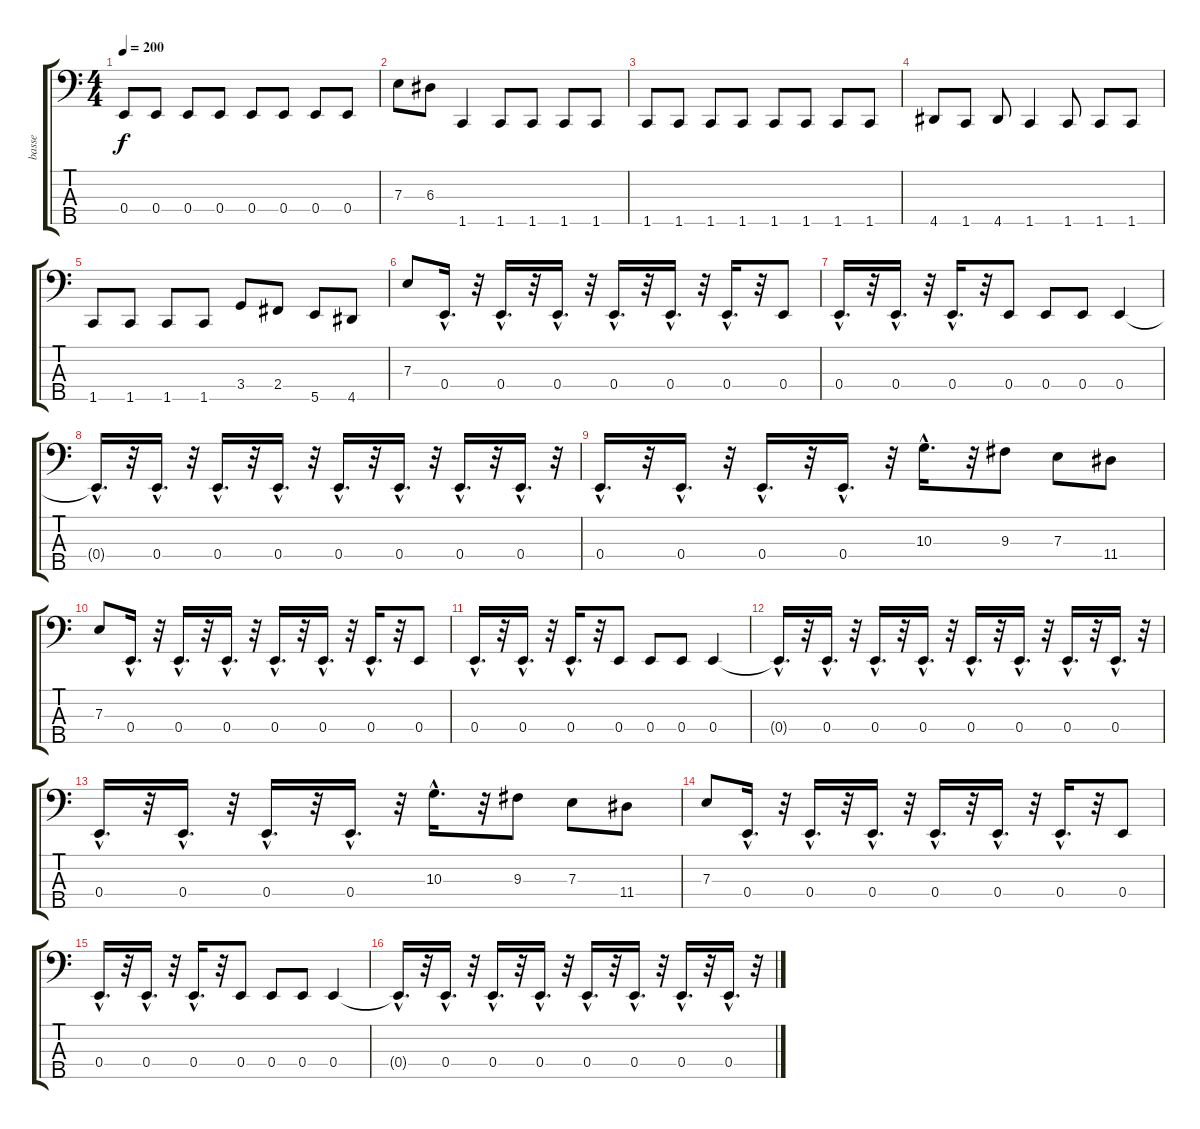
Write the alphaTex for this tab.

\track ("basse" "basse") {instrument electricbassfinger}
\staff {score tabs}
\tuning (G2 D2 A1 E1 B0) {hide}
\ts (4 4)
\tempo 200
\clef f4
\ks c
0.4.8{dy f} 0.4.8 0.4.8 0.4.8 0.4.8 0.4.8 0.4.8 0.4.8 |
7.3.8 6.3.8 1.5.4 1.5.8 1.5.8 1.5.8 1.5.8 |
1.5.8 1.5.8 1.5.8 1.5.8 1.5.8 1.5.8 1.5.8 1.5.8 |
4.5.8 1.5.8 4.5.8 1.5.4 1.5.8 1.5.8 1.5.8 |
1.5.8 1.5.8 1.5.8 1.5.8 3.4.8 2.4.8 5.5.8 4.5.8 |
7.3.8 0.4{hac}.16{d} r.32 0.4{hac}.16{d} r.32 0.4{hac}.16{d} r.32 0.4{hac}.16{d} r.32 0.4{hac}.16{d} r.32 0.4{hac}.16{d} r.32 0.4.8 |
0.4{hac}.16{d} r.32 0.4{hac}.16{d} r.32 0.4{hac}.16{d} r.32 0.4.8 0.4.8 0.4.8 0.4.4 |
0.4{hac t}.16{d} r.32 0.4{hac}.16{d} r.32 0.4{hac}.16{d} r.32 0.4{hac}.16{d} r.32 0.4{hac}.16{d} r.32 0.4{hac}.16{d} r.32 0.4{hac}.16{d} r.32 0.4{hac}.16{d} r.32 |
0.4{hac}.16{d} r.32 0.4{hac}.16{d} r.32 0.4{hac}.16{d} r.32 0.4{hac}.16{d} r.32 10.3{hac}.16{d} r.32 9.3.8 7.3.8 11.4.8 |
7.3.8 0.4{hac}.16{d} r.32 0.4{hac}.16{d} r.32 0.4{hac}.16{d} r.32 0.4{hac}.16{d} r.32 0.4{hac}.16{d} r.32 0.4{hac}.16{d} r.32 0.4.8 |
0.4{hac}.16{d} r.32 0.4{hac}.16{d} r.32 0.4{hac}.16{d} r.32 0.4.8 0.4.8 0.4.8 0.4.4 |
0.4{hac t}.16{d} r.32 0.4{hac}.16{d} r.32 0.4{hac}.16{d} r.32 0.4{hac}.16{d} r.32 0.4{hac}.16{d} r.32 0.4{hac}.16{d} r.32 0.4{hac}.16{d} r.32 0.4{hac}.16{d} r.32 |
0.4{hac}.16{d} r.32 0.4{hac}.16{d} r.32 0.4{hac}.16{d} r.32 0.4{hac}.16{d} r.32 10.3{hac}.16{d} r.32 9.3.8 7.3.8 11.4.8 |
7.3.8 0.4{hac}.16{d} r.32 0.4{hac}.16{d} r.32 0.4{hac}.16{d} r.32 0.4{hac}.16{d} r.32 0.4{hac}.16{d} r.32 0.4{hac}.16{d} r.32 0.4.8 |
0.4{hac}.16{d} r.32 0.4{hac}.16{d} r.32 0.4{hac}.16{d} r.32 0.4.8 0.4.8 0.4.8 0.4.4 |
0.4{hac t}.16{d} r.32 0.4{hac}.16{d} r.32 0.4{hac}.16{d} r.32 0.4{hac}.16{d} r.32 0.4{hac}.16{d} r.32 0.4{hac}.16{d} r.32 0.4{hac}.16{d} r.32 0.4{hac}.16{d} r.32
